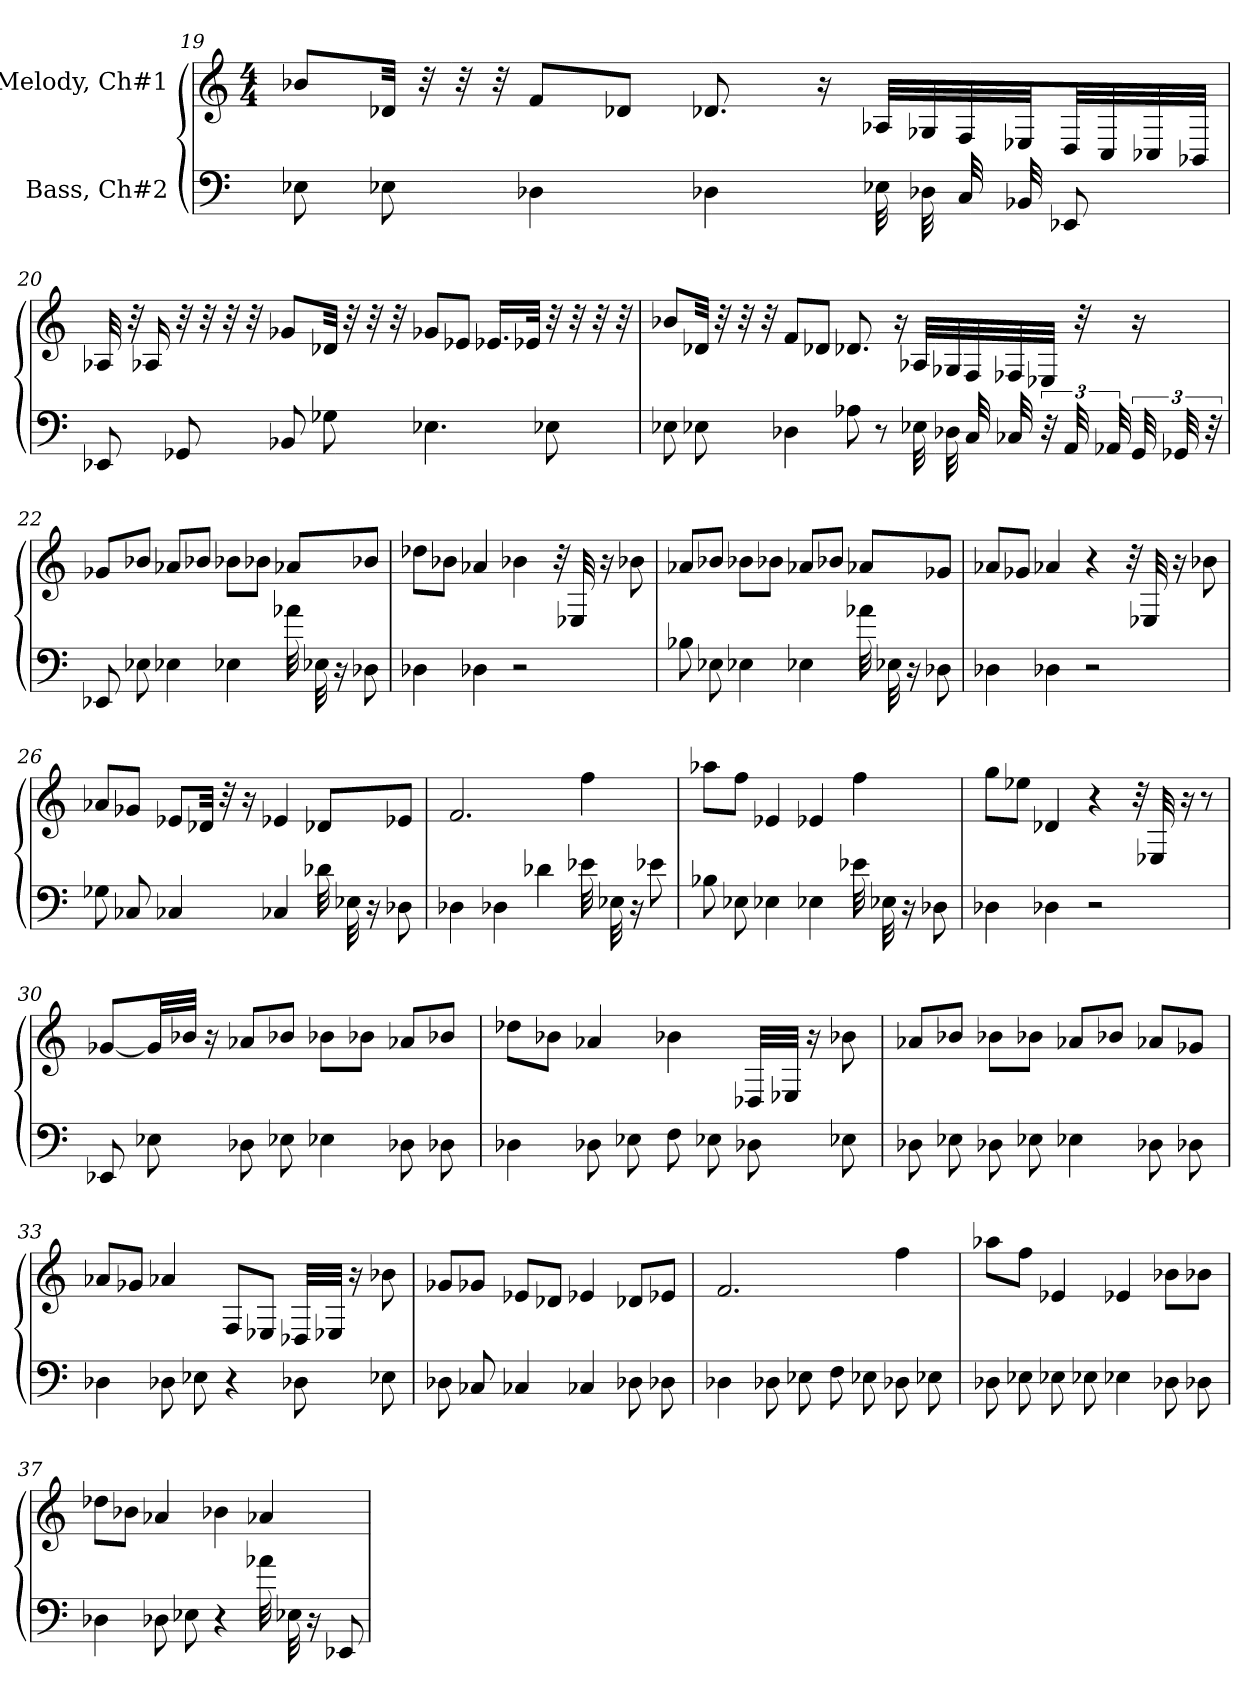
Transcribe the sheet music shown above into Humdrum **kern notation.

**kern	**kern
*part2	*part1
*staff2	*staff1
*I"Bass, Ch#2	*I"Melody, Ch#1
*clefF4	*
*	*M4/4
=19	=19
8E-X	8b-XL
8E-X	32d-XJkk
.	32r
.	32r
.	32r
4D-X	8fL
.	8d-XJ
4D-X	8.d-X
.	16r
32E-X	32A-XLLL
32D-X	32G-X
32C	32F
32BB-X	32E-XJJ
8EE-X	32DLL
.	32C
.	32C-X
.	32BB-XJJJ
=20	=20
8EE-X	32A-X
.	32r
.	16A-X
8GG-X	32r
.	32r
.	32r
.	32r
8BB-X	8g-XL
8G-X	32d-XJkk
.	32r
.	32r
.	32r
4.E-X	8g-XL
.	8e-XJ
.	16.e-XLL
.	32e-XJJk
8E-X	32r
.	32r
.	32r
.	32r
=21	=21
8E-X	8b-XL
8E-X	32d-XJkk
.	32r
.	32r
.	32r
4D-X	8fL
.	8d-XJ
8A-X	8.d-X
8r	.
.	16r
32E-X	32A-XLLL
32D-X	32G-X
32C	32F
32C-X	32F-X
48r	32E-XJJJ
48AA	.
.	32r
48AA-X	.
48GG	16r
48GG-X	.
48r	.
=22	=22
8EE-X	8g-XL
8E-X	8b-XJ
4E-X	8a-XL
.	8b-XJ
4E-X	8b-XL
.	8b-XJ
32a-X	8a-XL
32E-X	.
16r	.
8D-X	8b-XJ
=23	=23
4D-X	8dd-XL
.	8b-XJ
4D-X	4a-X
2r	4b-X
.	32r
.	32E-X
.	16r
.	8b-X
=24	=24
8B-X	8a-XL
8E-X	8b-XJ
4E-X	8b-XL
.	8b-XJ
4E-X	8a-XL
.	8b-XJ
32a-X	8a-XL
32E-X	.
16r	.
8D-X	8g-XJ
=25	=25
4D-X	8a-XL
.	8g-XJ
4D-X	4a-X
2r	4r
.	32r
.	32E-X
.	16r
.	8b-X
=26	=26
8G-X	8a-XL
8C-X	8g-XJ
4C-X	8e-XL
.	32d-XJkk
.	32r
.	16r
4C-X	4e-X
32d-X	8d-XL
32E-X	.
16r	.
8D-X	8e-XJ
=27	=27
4D-X	2.f
4D-X	.
4d-X	.
32e-X	4ff
32E-X	.
16r	.
8e-X	.
=28	=28
8B-X	8aa-XL
8E-X	8ffJ
4E-X	4e-X
4E-X	4e-X
32e-X	4ff
32E-X	.
16r	.
8D-X	.
=29	=29
4D-X	8ggL
.	8ee-XJ
4D-X	4d-X
2r	4r
.	32r
.	32E-X
.	16r
.	8r
=30	=30
8EE-X	[8g-XL
8E-X	32g-LL]
.	32b-XJJJ
.	16r
8D-X	8a-XL
8E-X	8b-XJ
4E-X	8b-XL
.	8b-XJ
8D-X	8a-XL
8D-X	8b-XJ
=31	=31
4D-X	8dd-XL
.	8b-XJ
8D-X	4a-X
8E-X	.
8F	4b-X
8E-X	.
8D-X	32D-XLLL
.	32E-XJJJ
.	16r
8E-X	8b-X
=32	=32
8D-X	8a-XL
8E-X	8b-XJ
8D-X	8b-XL
8E-X	8b-XJ
4E-X	8a-XL
.	8b-XJ
8D-X	8a-XL
8D-X	8g-XJ
=33	=33
4D-X	8a-XL
.	8g-XJ
8D-X	4a-X
8E-X	.
4r	8FL
.	8E-XJ
8D-X	32D-XLLL
.	32E-XJJJ
.	16r
8E-X	8b-X
=34	=34
8D-X	8g-XL
8C-X	8g-XJ
4C-X	8e-XL
.	8d-XJ
4C-X	4e-X
8D-X	8d-XL
8D-X	8e-XJ
=35	=35
4D-X	2.f
8D-X	.
8E-X	.
8F	.
8E-X	.
8D-X	4ff
8E-X	.
=36	=36
8D-X	8aa-XL
8E-X	8ffJ
8E-X	4e-X
8E-X	.
4E-X	4e-X
8D-X	8b-XL
8D-X	8b-XJ
=37	=37
4D-X	8dd-XL
.	8b-XJ
8D-X	4a-X
8E-X	.
4r	4b-X
32a-X	4a-X
32E-X	.
16r	.
8EE-X	.
=	=
*-	*-
